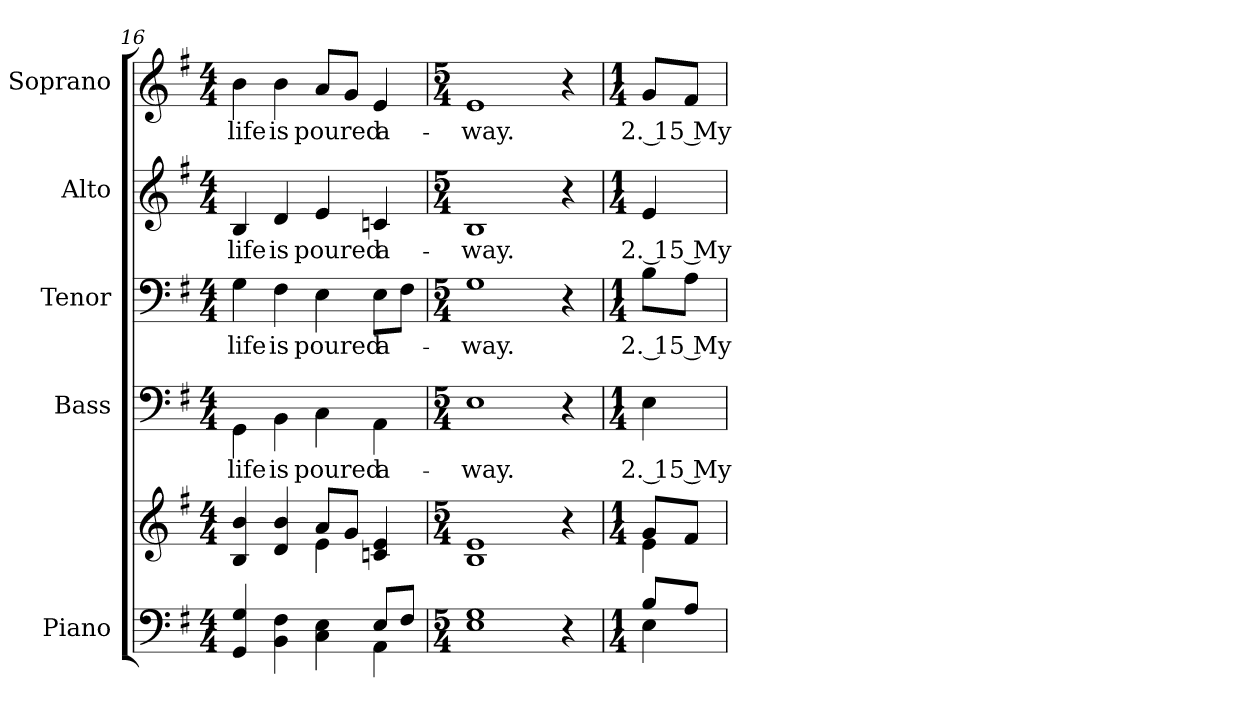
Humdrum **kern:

**kern	**kern	**kern	**text	**kern	**text	**kern	**text	**kern	**text
*part5	*part5	*part4	*part4	*part3	*part3	*part2	*part2	*part1	*part1
*staff6	*staff5	*staff4	*staff4	*staff3	*staff3	*staff2	*staff2	*staff1	*staff1
*I"Piano	*	*I"Bass	*	*I"Tenor	*	*I"Alto	*	*I"Soprano	*
*	*	*I'B.	*	*	*	*	*	*	*
*clefF4	*clefG2	*clefF4	*	*clefF4	*	*clefG2	*	*clefG2	*
*k[f#]	*k[f#]	*k[f#]	*	*k[f#]	*	*k[f#]	*	*k[f#]	*
*G:	*G:	*G:	*	*G:	*	*G:	*	*G:	*
*M4/4	*M4/4	*M4/4	*	*M4/4	*	*M4/4	*	*M4/4	*
=16	=16	=16	=16	=16	=16	=16	=16	=16	=16
*^	*^	*	*	*	*	*	*	*	*
!	!	!	!	!	!LO:LY:b:color=#000000	!	!	!	!	!	!
!	!	!	!	!	!	!	!LO:LY:b:color=#000000	!	!	!	!
!	!	!	!	!	!	!	!	!	!LO:LY:b:color=#000000	!	!
!	!	!	!	!	!	!	!	!	!	!	!LO:LY:b:color=#000000
4GGi/ 4Gi	2ryy	4Bi/ 4bi	2ryy	4GGi\	life	4Gi\	life	4Bi/	life	4bi\	life
!	!	!	!	!	!LO:LY:b:color=#000000	!	!	!	!	!	!
!	!	!	!	!	!	!	!LO:LY:b:color=#000000	!	!	!	!
!	!	!	!	!	!	!	!	!	!LO:LY:b:color=#000000	!	!
!	!	!	!	!	!	!	!	!	!	!	!LO:LY:b:color=#000000
4BBi\ 4F#i	.	4di/ 4bi	.	4BBi\	is	4F#i\	is	4di/	is	4bi\	is
!	!	!	!	!	!LO:LY:b:color=#000000	!	!	!	!	!	!
!	!	!	!	!	!	!	!LO:LY:b:color=#000000	!	!	!	!
!	!	!	!	!	!	!	!	!	!LO:LY:b:color=#000000	!	!
!	!	!	!	!	!	!	!	!	!	!	!LO:LY:b:color=#000000
4Ci\ 4Ei	4ryy	8ai/L	4ei\	4Ci\	poured	4Ei\	poured	4ei/	poured	8ai/L	poured
.	.	8gi/J	.	.	.	.	.	.	.	8gi/J	.
!	!	!	!	!	!LO:LY:b:color=#000000	!	!	!	!	!	!
!	!	!	!	!	!	!	!LO:LY:b:color=#000000	!	!	!	!
!	!	!	!	!	!	!	!	!	!LO:LY:b:color=#000000	!	!
!	!	!	!	!	!	!	!	!	!	!	!LO:LY:b:color=#000000
8Ei/L	4AAi\	4cni/ 4ei	4ryy	4AAi\	a-	8Ei\L	a-	4cni/	a-	4ei/	a-
8F#i/J	.	.	.	.	.	8F#i\J	.	.	.	.	.
*v	*v	*	*	*	*	*	*	*	*	*	*
*	*v	*v	*	*	*	*	*	*	*	*
=17	=17	=17	=17	=17	=17	=17	=17	=17	=17
*M5/4	*M5/4	*M5/4	*	*M5/4	*	*M5/4	*	*M5/4	*
!	!	!	!LO:LY:b:color=#000000	!	!	!	!	!	!
!	!	!	!	!	!LO:LY:b:color=#000000	!	!	!	!
!	!	!	!	!	!	!	!LO:LY:b:color=#000000	!	!
!	!	!	!	!	!	!	!	!	!LO:LY:b:color=#000000
1Ei 1Gi	1Bi 1ei	1Ei	-way.	1Gi	-way.	1Bi	-way.	1ei	-way.
4r	4r	4r	.	4r	.	4r	.	4r	.
!!LO:PB:g=z
=18	=18	=18	=18	=18	=18	=18	=18	=18	=18
*M1/4	*M1/4	*M1/4	*	*M1/4	*	*M1/4	*	*M1/4	*
*^	*^	*	*	*	*	*	*	*	*
!	!	!	!	!	!LO:LY:b:color=#000000	!	!	!	!	!	!
!	!	!	!	!	!	!	!LO:LY:b:color=#000000	!	!	!	!
!	!	!	!	!	!	!	!	!	!LO:LY:b:color=#000000	!	!
!	!	!	!	!	!	!	!	!	!	!	!LO:LY:b:color=#000000
8Bi/L	4Ei\	8gi/L	4ei\	4Ei\	2. 15 My	8Bi\L	2. 15 My	4ei/	2. 15 My	8gi/L	2. 15 My
8Ai/J	.	8f#i/J	.	.	.	8Ai\J	.	.	.	8f#i/J	.
*v	*v	*	*	*	*	*	*	*	*	*	*
*	*v	*v	*	*	*	*	*	*	*	*
=	=	=	=	=	=	=	=	=	=
*-	*-	*-	*-	*-	*-	*-	*-	*-	*-
